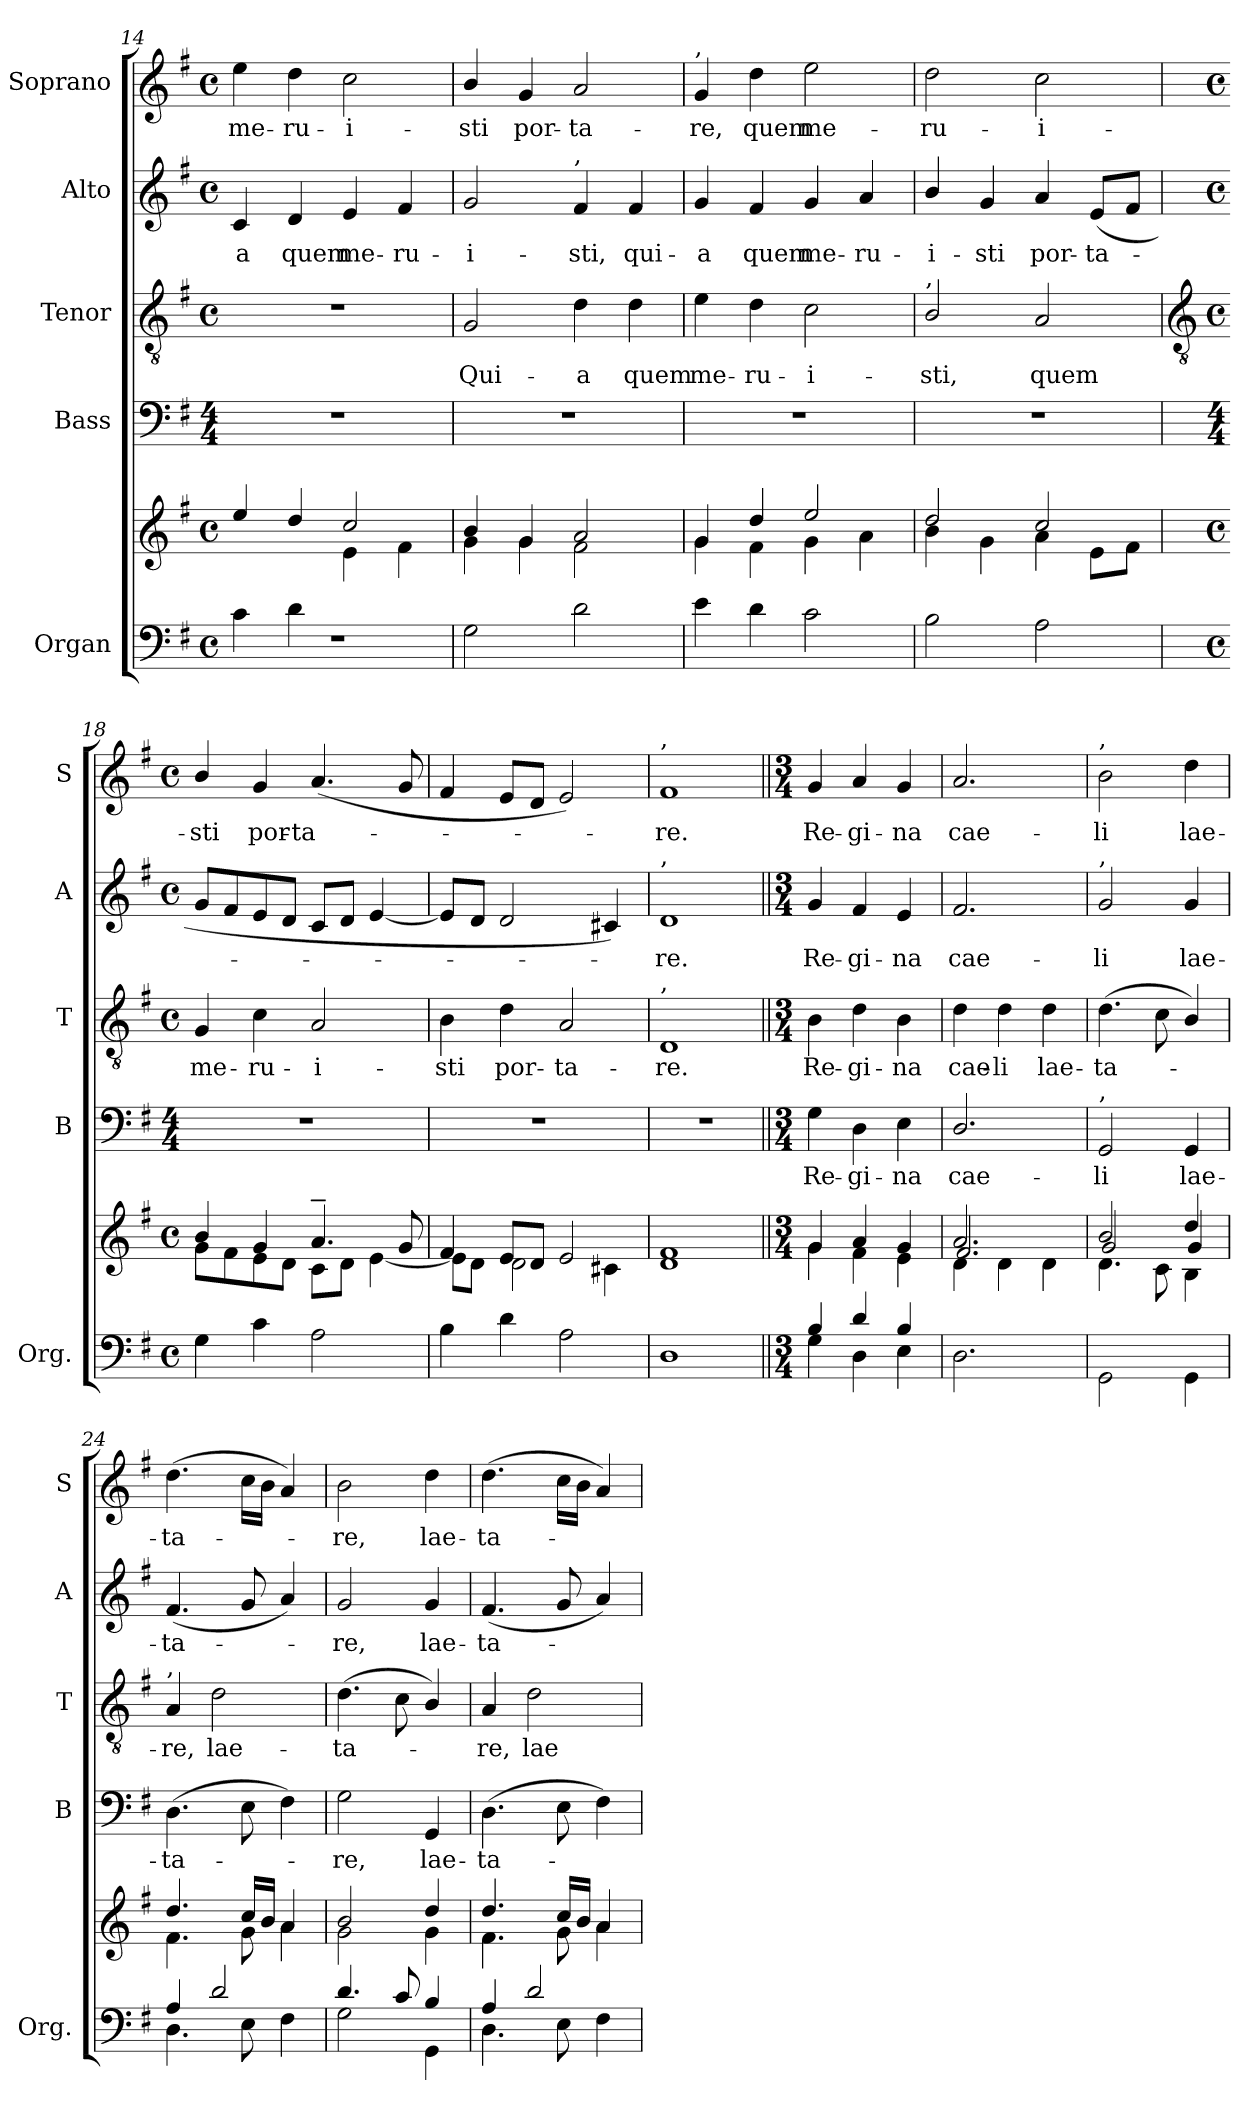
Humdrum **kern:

**kern	**kern	**kern	**text	**kern	**text	**kern	**text	**kern	**text
*part5	*part5	*part4	*part4	*part3	*part3	*part2	*part2	*part1	*part1
*staff6	*staff5	*staff4	*staff4	*staff3	*staff3	*staff2	*staff2	*staff1	*staff1
*I"Organ	*	*I"Bass	*	*I"Tenor	*	*I"Alto	*	*I"Soprano	*
*I'Org.	*	*I'B	*	*I'T	*	*I'A	*	*I'S	*
*clefF4	*clefG2	*clefF4	*	*clefGv2	*	*clefG2	*	*clefG2	*
*k[f#]	*k[f#]	*k[f#]	*	*k[f#]	*	*k[f#]	*	*k[f#]	*
*G:	*G:	*G:	*	*G:	*	*G:	*	*G:	*
*M4/4	*M4/4	*M4/4	*	*M4/4	*	*M4/4	*	*M4/4	*
*met(c)	*met(c)	*	*	*met(c)	*	*met(c)	*	*met(c)	*
=14	=14	=14	=14	=14	=14	=14	=14	=14	=14
*^	*^	*	*	*	*	*	*	*	*
*	*^	*	*	*	*	*	*	*	*	*	*
!	!	!	!	!	!	!	!	!	!	!LO:LY:b	!	!LO:LY:b
4c\	1ryy	1r	4ee/	2ryy	1r	.	1r	.	4c	-a	4ee	me-
!	!	!	!	!	!	!	!	!	!	!LO:LY:b	!	!LO:LY:b
4d\	.	.	4dd/	.	.	.	.	.	4d	quem	4dd	-ru-
!	!	!	!	!	!	!	!	!	!	!LO:LY:b	!	!LO:LY:b
2ryy	.	.	2cc/	4e\	.	.	.	.	4e	me-	2cc	-i-
!	!	!	!	!	!	!	!	!	!	!LO:LY:b	!	!
.	.	.	.	4f#\	.	.	.	.	4f#	-ru-	.	.
*	*v	*v	*	*	*	*	*	*	*	*	*	*
=15	=15	=15	=15	=15	=15	=15	=15	=15	=15	=15	=15
!	!	!	!	!	!	!	!LO:LY:b	!	!LO:LY:b	!	!LO:LY:b
1ryy	2G\	4b/	4g\	1r	.	2G	Qui-	2g	-i-	4b/	-sti
!	!	!	!	!	!	!	!	!	!	!	!LO:LY:b
.	.	4g/	4g\	.	.	.	.	.	.	4g	por-
!	!	!	!	!	!	!	!	!LO:TX:a:t=,	!	!	!
!	!	!	!	!	!	!	!LO:LY:b	!	!LO:LY:b	!	!LO:LY:b
.	2d\	2a/	2f#\	.	.	4d	-a	4f#	-sti,	2a	-ta-
!	!	!	!	!	!	!	!LO:LY:b	!	!LO:LY:b	!	!
.	.	.	.	.	.	4d	quem	4f#	qui-	.	.
=16	=16	=16	=16	=16	=16	=16	=16	=16	=16	=16	=16
!	!	!	!	!	!	!	!	!	!	!LO:TX:a:t=,	!
!	!	!	!	!	!	!	!LO:LY:b	!	!LO:LY:b	!	!LO:LY:b
1ryy	4e\	4g/	4g\	1r	.	4e	me-	4g	-a	4g	-re,
!	!	!	!	!	!	!	!LO:LY:b	!	!LO:LY:b	!	!LO:LY:b
.	4d\	4dd/	4f#\	.	.	4d	-ru-	4f#	quem	4dd	quem
!	!	!	!	!	!	!	!LO:LY:b	!	!LO:LY:b	!	!LO:LY:b
.	2c\	2ee/	4g\	.	.	2c	-i-	4g	me-	2ee	me-
!	!	!	!	!	!	!	!	!	!LO:LY:b	!	!
.	.	.	4a\	.	.	.	.	4a	-ru-	.	.
=17	=17	=17	=17	=17	=17	=17	=17	=17	=17	=17	=17
!	!	!	!	!	!	!LO:TX:a:t=,	!	!	!	!	!
!	!	!	!	!	!	!	!LO:LY:b	!	!LO:LY:b	!	!LO:LY:b
1ryy	2B\	2dd/	4b\	1r	.	2B/	-sti,	4b/	-i-	2dd	-ru-
!	!	!	!	!	!	!	!	!	!LO:LY:b	!	!
.	.	.	4g\	.	.	.	.	4g	-sti	.	.
!	!	!	!	!	!	!	!LO:LY:b	!	!LO:LY:b	!	!LO:LY:b
.	2A\	2cc/	4a\	.	.	2A	quem	4a	por-	2cc	-i-
!	!	!	!	!	!	!	!	!	!LO:LY:b	!	!
.	.	.	8e\L	.	.	.	.	(<8eL	-ta-	.	.
.	.	.	8f#\J	.	.	.	.	8f#J	.	.	.
!!LO:LB:g=z
=18	=18	=18	=18	=18	=18	=18	=18	=18	=18	=18	=18
*	*	*	*	*	*	*clefGv2	*	*	*	*	*
*M4/4	*	*M4/4	*	*M4/4	*	*M4/4	*	*M4/4	*	*M4/4	*
*met(c)	*	*met(c)	*	*	*	*met(c)	*	*met(c)	*	*met(c)	*
!	!	!	!	!	!	!	!LO:LY:b	!	!	!	!LO:LY:b
1ryy	4G\	4b/	8g\L	1r	.	4G	me-	8gL	.	4b/	-sti
.	.	.	8f#\	.	.	.	.	8f#	.	.	.
!	!	!	!	!	!	!	!LO:LY:b	!	!	!	!LO:LY:b
.	4c\	4g/	8e\	.	.	4c	-ru-	8e	.	4g	por-
.	.	.	8d\J	.	.	.	.	8dJ	.	.	.
!	!	!	!	!	!	!	!LO:LY:b	!	!	!	!LO:LY:b
.	2A\	4.a~/	8c\L	.	.	2A	-i-	8cL	.	(<4.a	-ta-
.	.	.	8d\J	.	.	.	.	8dJ	.	.	.
.	.	.	[4e\	.	.	.	.	[4e	.	.	.
.	.	8g/	.	.	.	.	.	.	.	8g	.
=19	=19	=19	=19	=19	=19	=19	=19	=19	=19	=19	=19
!	!	!	!	!	!	!	!LO:LY:b	!	!	!	!
1ryy	4B\	4f#/	8e\L]	1r	.	4B	-sti	8eL]	.	4f#	.
.	.	.	8d\J	.	.	.	.	8dJ	.	.	.
!	!	!	!	!	!	!	!LO:LY:b	!	!	!	!
.	4d\	8e/L	2d\	.	.	4d	por-	2d	.	8eL	.
.	.	8d/J	.	.	.	.	.	.	.	8dJ	.
!	!	!	!	!	!	!	!LO:LY:b	!	!	!	!
.	2A\	2e/	.	.	.	2A	-ta-	.	.	2e)	.
.	.	.	4c#X\	.	.	.	.	4c#X)	.	.	.
=20	=20	=20	=20	=20	=20	=20	=20	=20	=20	=20	=20
!	!	!	!	!	!	!	!	!	!	!LO:TX:a:t=,	!
!	!	!	!	!	!	!	!	!LO:TX:a:t=,	!	!	!
!	!	!	!	!	!	!LO:TX:a:t=,	!	!	!	!	!
!	!	!	!	!	!	!	!LO:LY:b	!	!LO:LY:b	!	!LO:LY:b
1ryy	1D\	1f#/	1d\	1r	.	1D	-re.	1d	re.	1f#	re.
=21||	=21||	=21||	=21||	=21||	=21||	=21||	=21||	=21||	=21||	=21||	=21||
*M3/4	*	*M3/4	*	*M3/4	*	*M3/4	*	*M3/4	*	*M3/4	*
!	!	!	!	!	!LO:LY:b	!	!LO:LY:b	!	!LO:LY:b	!	!LO:LY:b
4B/	4G\	4g/	4g\	4G	Re-	4B	Re-	4g	Re-	4g	Re-
!	!	!	!	!	!LO:LY:b	!	!LO:LY:b	!	!LO:LY:b	!	!LO:LY:b
4d/	4D\	4a/	4f#\	4D	-gi-	4d	-gi-	4f#	-gi-	4a	-gi-
!	!	!	!	!	!LO:LY:b	!	!LO:LY:b	!	!LO:LY:b	!	!LO:LY:b
4B/	4E\	4g/	4e\	4E	-na	4B	-na	4e	-na	4g	-na
=22	=22	=22	=22	=22	=22	=22	=22	=22	=22	=22	=22
*	*	*	*^	*	*	*	*	*	*	*	*
!	!	!	!	!	!	!LO:LY:b	!	!LO:LY:b	!	!LO:LY:b	!	!LO:LY:b
*v	*v	*	*	*	*	*	*	*	*	*	*	*
2.D\	2.a/	2.f#/	4d\	2.D/	cae-	4d	cae-	2.f#	cae-	2.a	cae-
!	!	!	!	!	!	!	!LO:LY:b	!	!	!	!
.	.	.	4d\	.	.	4d	-li	.	.	.	.
!	!	!	!	!	!	!	!LO:LY:b	!	!	!	!
.	.	.	4d\	.	.	4d	lae-	.	.	.	.
=23	=23	=23	=23	=23	=23	=23	=23	=23	=23	=23	=23
!	!	!	!	!	!	!	!	!	!	!LO:TX:a:t=,	!
!	!	!	!	!	!	!	!	!LO:TX:a:t=,	!	!	!
!	!	!	!	!LO:TX:a:t=,	!	!	!	!	!	!	!
!	!	!	!	!	!LO:LY:b	!	!LO:LY:b	!	!LO:LY:b	!	!LO:LY:b
2GG\	2b/	2g/	4.d\	2GG	-li	(>4.d	-ta-	2g	-li	2b	-li
.	.	.	8c\	.	.	8c	.	.	.	.	.
!	!	!	!	!	!LO:LY:b	!	!	!	!LO:LY:b	!	!LO:LY:b
4GG\	4dd/	4g/	4B\	4GG	lae-	4B/)	.	4g	lae-	4dd	lae-
=24	=24	=24	=24	=24	=24	=24	=24	=24	=24	=24	=24
*^	*	*	*	*	*	*	*	*	*	*	*
!	!	!	!	!	!	!	!LO:TX:a:t=,	!	!	!	!	!
!	!	!	!	!	!	!LO:LY:b	!	!LO:LY:b	!	!LO:LY:b	!	!LO:LY:b
*	*	*	*v	*v	*	*	*	*	*	*	*	*
4A/	4.D\	4.dd/	4.f#\	(>4.D	-ta-	4A	re,	(<4.f#	-ta-	(>4.dd	-ta-
!	!	!	!	!	!	!	!LO:LY:b	!	!	!	!
2d/	.	.	.	.	.	2d	lae-	.	.	.	.
.	8E\	16cc/LL	8g\	8E	.	.	.	8g	.	16ccLL	.
.	.	16b/JJ	.	.	.	.	.	.	.	16bJJ	.
.	4F#\	4a/	4a\	4F#)	.	.	.	4a)	.	4a)	.
=25	=25	=25	=25	=25	=25	=25	=25	=25	=25	=25	=25
!	!	!	!	!	!LO:LY:b	!	!LO:LY:b	!	!LO:LY:b	!	!LO:LY:b
4.d/	2G\	2b/	2g\	2G	re,	(>4.d	-ta-	2g	re,	2b	re,
8c/	.	.	.	.	.	8c	.	.	.	.	.
!	!	!	!	!	!LO:LY:b	!	!	!	!LO:LY:b	!	!LO:LY:b
4B/	4GG	4dd/	4g\	4GG	lae-	4B/)	.	4g	lae-	4dd	lae-
=26	=26	=26	=26	=26	=26	=26	=26	=26	=26	=26	=26
!	!	!	!	!	!LO:LY:b	!	!LO:LY:b	!	!LO:LY:b	!	!LO:LY:b
4A/	4.D\	4.dd/	4.f#\	(>4.D	-ta-	4A	re,	(<4.f#	-ta-	(>4.dd	-ta-
!	!	!	!	!	!	!	!LO:LY:b	!	!	!	!
2d/	.	.	.	.	.	2d	lae-	.	.	.	.
.	8E\	16cc/LL	8g\	8E	.	.	.	8g	.	16ccLL	.
.	.	16b/JJ	.	.	.	.	.	.	.	16bJJ	.
.	4F#\	4a/	4a\	4F#)	.	.	.	4a)	.	4a)	.
*v	*v	*	*	*	*	*	*	*	*	*	*
*	*v	*v	*	*	*	*	*	*	*	*
=	=	=	=	=	=	=	=	=	=
*-	*-	*-	*-	*-	*-	*-	*-	*-	*-
